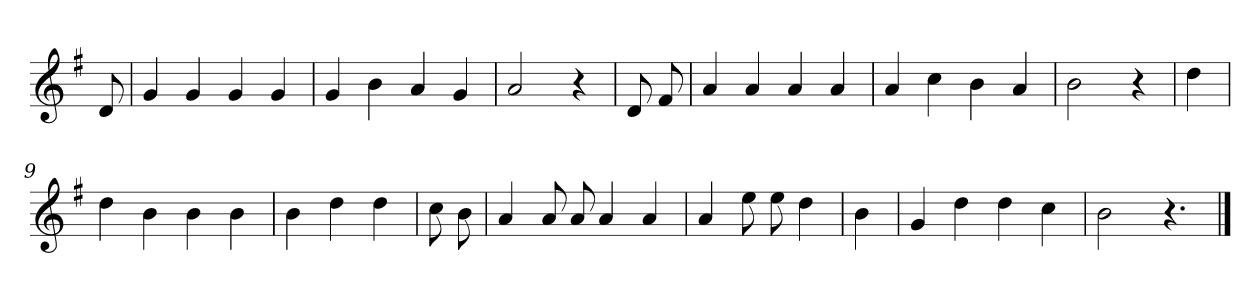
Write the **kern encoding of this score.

**kern
*part1
*staff1
*clefG2
*k[f#]
*G:
=
8d
=1
4g
4g
4g
4g
=2
4g
4b
4a
4g
=3
2a
4r
=4
8d
8f#
=5
4a
4a
4a
4a
=6
4a
4cc
4b
4a
=7
2b
4r
=8
4dd
=9
4dd
4b
4b
4b
=10
4b
4dd
4dd
=11
8cc
8b
=12
4a
8a
8a
4a
4a
=13
4a
8ee
8ee
4dd
=14
4b
=15
4g
4dd
4dd
4cc
=16
2b
4.r
==
*-
